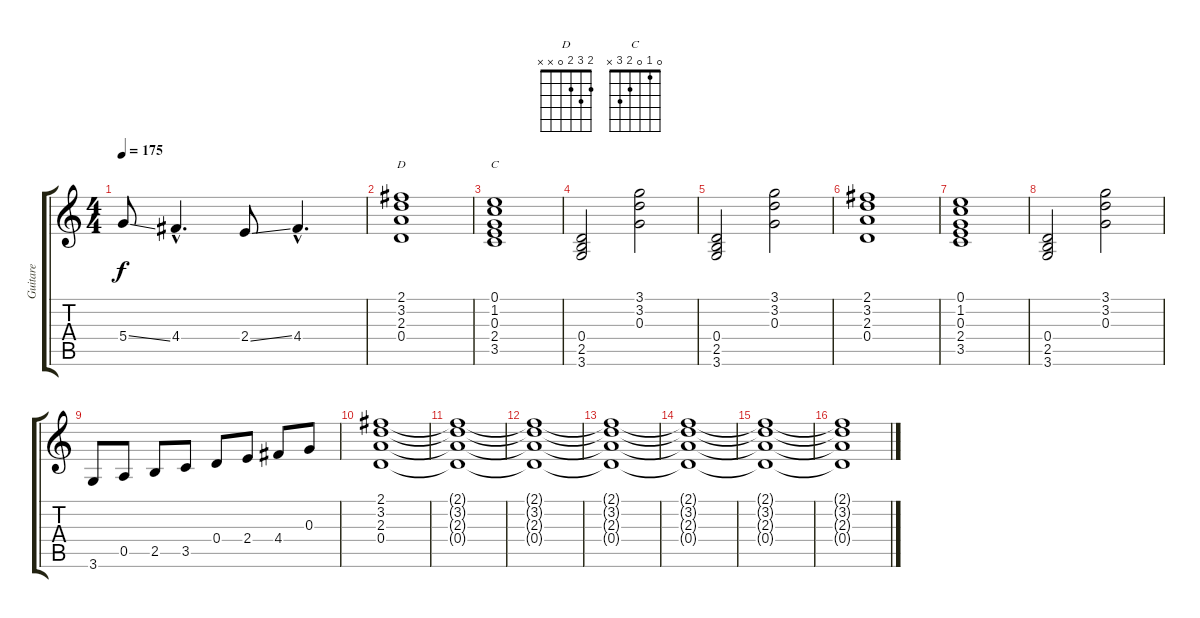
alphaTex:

\track ("Guitare" "Guitare") {instrument distortionguitar}
\staff {score tabs}
\tuning (E4 B3 G3 D3 A2 E2) {hide}
\chord ("D" 2 3 2 0 x x)
\chord ("C" 0 1 0 2 3 x)
\ts (4 4)
\tempo 175
\clef g2
\ks c
5.4{ss}.8{dy f} 4.4{hac}.4{d} 2.4{ss}.8 4.4{hac}.4{d} |
(2.1 3.2 2.3 0.4).1{ch "D"} |
(0.1 1.2 0.3 2.4 3.5).1{ch "C"} |
(0.4 2.5 3.6).2 (3.1 3.2 0.3).2 |
(0.4 2.5 3.6).2 (3.1 3.2 0.3).2 |
(2.1 3.2 2.3 0.4).1 |
(0.1 1.2 0.3 2.4 3.5).1 |
(0.4 2.5 3.6).2 (3.1 3.2 0.3).2 |
3.6.8 0.5.8 2.5.8 3.5.8 0.4.8 2.4.8 4.4.8 0.3.8 |
(2.1 3.2 2.3 0.4).1 |
(2.1{t} 3.2{t} 2.3{t} 0.4{t}).1 |
(2.1{t} 3.2{t} 2.3{t} 0.4{t}).1 |
(2.1{t} 3.2{t} 2.3{t} 0.4{t}).1 |
(2.1{t} 3.2{t} 2.3{t} 0.4{t}).1 |
(2.1{t} 3.2{t} 2.3{t} 0.4{t}).1 |
(2.1{t} 3.2{t} 2.3{t} 0.4{t}).1
